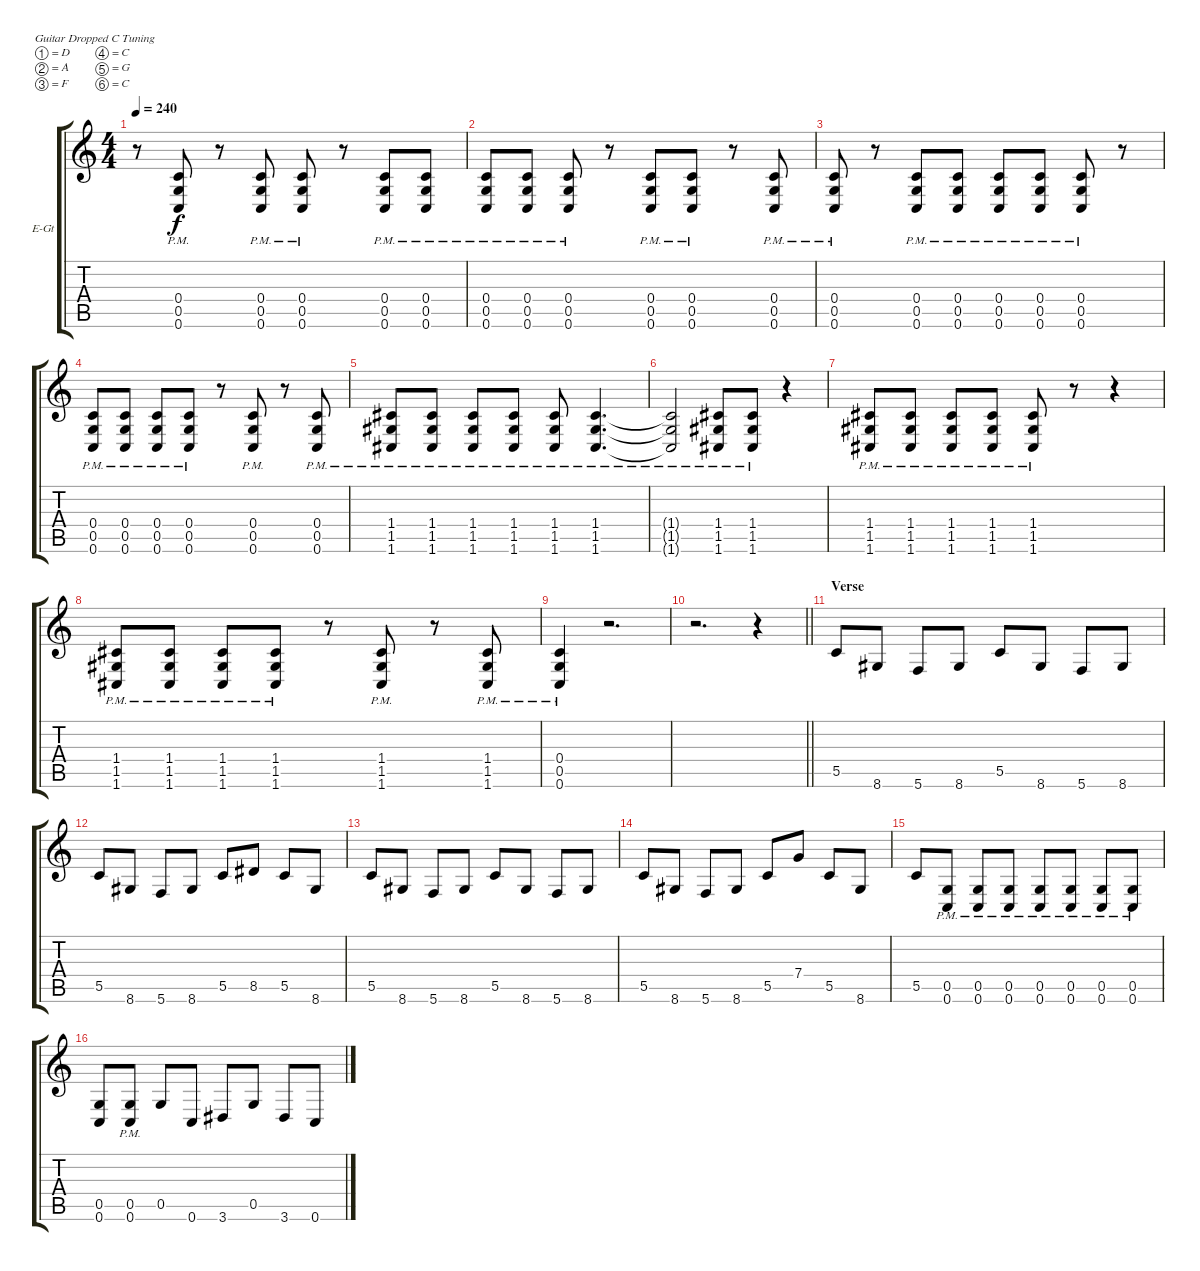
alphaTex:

\bracketExtendMode groupsimilarinstruments
\firstSystemTrackNameOrientation horizontal
\otherSystemsTrackNameOrientation horizontal
\track ("Earnie" "E-Gt") {instrument overdrivenguitar}
\staff {score tabs}
\tuning (D4 A3 F3 C3 G2 C2)
\ts (4 4)
\tempo 240
\clef g2
\ks c
r.8{dy f} (0.4{pm} 0.5{pm} 0.6{pm}).8 r.8 (0.4{pm} 0.5{pm} 0.6{pm}).8 (0.4{pm} 0.5{pm} 0.6{pm}).8 r.8 (0.4{pm} 0.5{pm} 0.6{pm}).8 (0.4{pm} 0.5{pm} 0.6{pm}).8 |
(0.4{pm} 0.5{pm} 0.6{pm}).8 (0.4{pm} 0.5{pm} 0.6{pm}).8 (0.4{pm} 0.5{pm} 0.6{pm}).8 r.8 (0.4{pm} 0.5{pm} 0.6{pm}).8 (0.4{pm} 0.5{pm} 0.6{pm}).8 r.8 (0.4{pm} 0.5{pm} 0.6{pm}).8 |
(0.4{pm} 0.5{pm} 0.6{pm}).8 r.8 (0.4{pm} 0.5{pm} 0.6{pm}).8 (0.4{pm} 0.5{pm} 0.6{pm}).8 (0.4{pm} 0.5{pm} 0.6{pm}).8 (0.4{pm} 0.5{pm} 0.6{pm}).8 (0.4{pm} 0.5{pm} 0.6{pm}).8 r.8 |
(0.4{pm} 0.5{pm} 0.6{pm}).8 (0.4{pm} 0.5{pm} 0.6{pm}).8 (0.4{pm} 0.5{pm} 0.6{pm}).8 (0.4{pm} 0.5{pm} 0.6{pm}).8 r.8 (0.4{pm} 0.5{pm} 0.6{pm}).8 r.8 (0.4{pm} 0.5{pm} 0.6{pm}).8 |
(1.4{pm} 1.5{pm} 1.6{pm}).8 (1.4{pm} 1.5{pm} 1.6{pm}).8 (1.4{pm} 1.5{pm} 1.6{pm}).8 (1.4{pm} 1.5{pm} 1.6{pm}).8 (1.4{pm} 1.5{pm} 1.6{pm}).8 (1.4{pm} 1.5{pm} 1.6{pm}).4{d} |
(1.4{pm t} 1.5{pm t} 1.6{pm t}).2 (1.4{pm} 1.5{pm} 1.6{pm}).8 (1.4{pm} 1.5{pm} 1.6{pm}).8 r.4 |
(1.4{pm} 1.5{pm} 1.6{pm}).8 (1.4{pm} 1.5{pm} 1.6{pm}).8 (1.4{pm} 1.5{pm} 1.6{pm}).8 (1.4{pm} 1.5{pm} 1.6{pm}).8 (1.4{pm} 1.5{pm} 1.6{pm}).8 r.8 r.4 |
(1.4{pm} 1.5{pm} 1.6{pm}).8 (1.4{pm} 1.5{pm} 1.6{pm}).8 (1.4{pm} 1.5{pm} 1.6{pm}).8 (1.4{pm} 1.5{pm} 1.6{pm}).8 r.8 (1.4{pm} 1.5{pm} 1.6{pm}).8 r.8 (1.4{pm} 1.5{pm} 1.6{pm}).8 |
(0.4{pm} 0.5{pm} 0.6{pm}).4 r.2{d} |
\barLineRight lightlight
r.2{d} r.4 |
\section ("" "Verse")
5.5.8 8.6.8 5.6.8 8.6.8 5.5.8 8.6.8 5.6.8 8.6.8 |
5.5.8 8.6.8 5.6.8 8.6.8 5.5.8 8.5.8 5.5.8 8.6.8 |
5.5.8 8.6.8 5.6.8 8.6.8 5.5.8 8.6.8 5.6.8 8.6.8 |
5.5.8 8.6.8 5.6.8 8.6.8 5.5.8 7.4.8 5.5.8 8.6.8 |
5.5.8 (0.5{pm} 0.6{pm}).8 (0.5{pm} 0.6{pm}).8 (0.5{pm} 0.6{pm}).8 (0.5{pm} 0.6{pm}).8 (0.5{pm} 0.6{pm}).8 (0.5{pm} 0.6{pm}).8 (0.5{pm} 0.6{pm}).8 |
(0.5 0.6).8 (0.5{pm} 0.6{pm}).8 0.5.8 0.6.8 3.6.8 0.5.8 3.6.8 0.6.8
